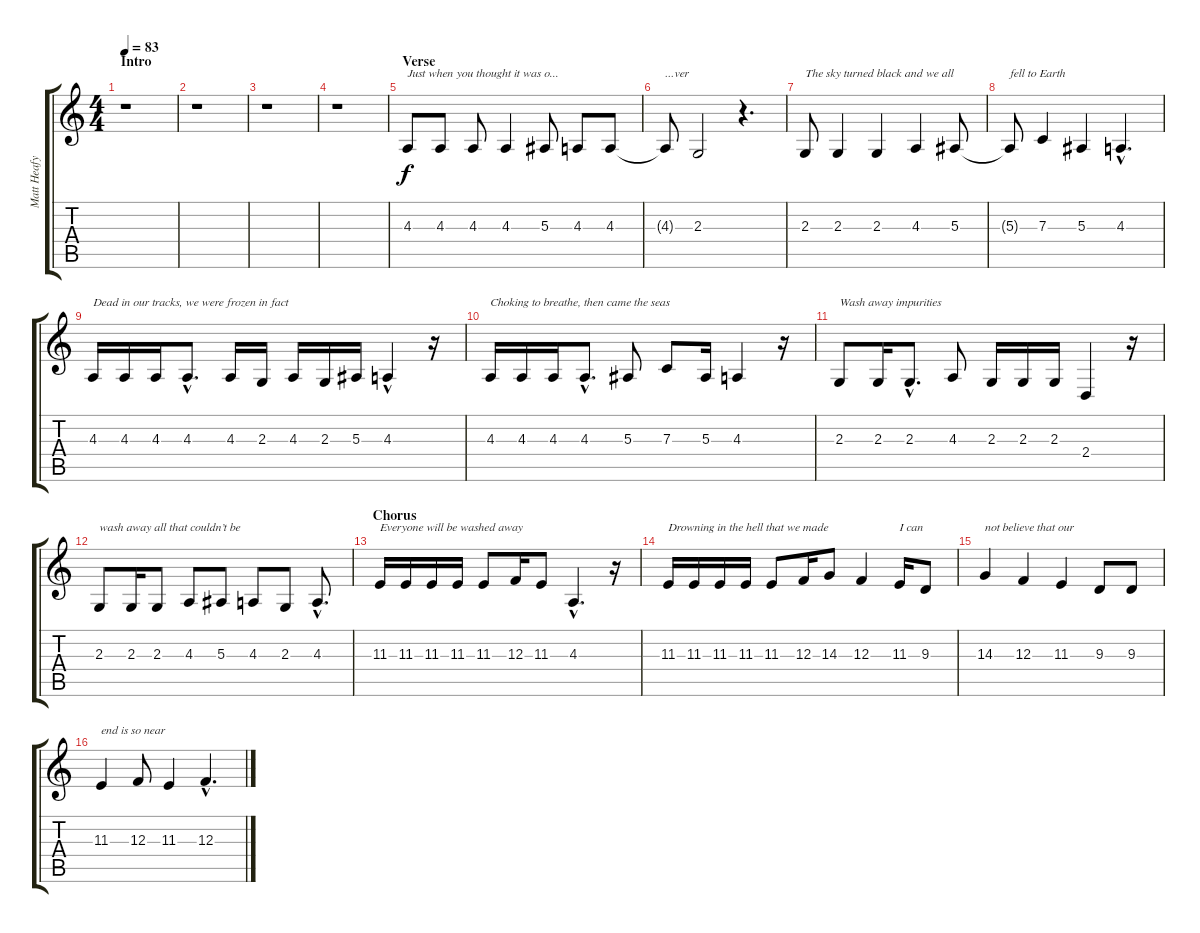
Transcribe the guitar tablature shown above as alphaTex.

\track ("Matt Heafy" "Matt Heafy") {instrument lead2sawtooth}
\staff {score tabs}
\tuning (D4 A3 F3 C3 G2 D2) {hide}
\ts (4 4)
\section ("" "Intro")
\tempo 83
\clef g2
\ks c
r.1{dy f instrument lead2sawtooth} |
r.1 |
r.1 |
r.1 |
\section ("" "Verse ")
4.3.8{txt "Just when you thought it was o..."} 4.3.8 4.3.8 4.3.4 5.3.8 4.3.8 4.3.8 |
4.3{t}.8{txt "...ver"} 2.3.2 r.4{d} |
2.3.8{txt "The sky turned black and we all"} 2.3.4 2.3.4 4.3.4 5.3.8 |
5.3{t}.8{txt "fell to Earth "} 7.3.4 5.3.4 4.3{hac}.4{d} |
4.3.16{txt "Dead in our tracks, we were frozen in fact"} 4.3.16 4.3.16 4.3{hac}.8{d} 4.3.16 2.3.16 4.3.16 2.3.16 5.3.16 4.3{hac}.4 r.16 |
4.3.16{txt "Choking to breathe, then came the seas"} 4.3.16 4.3.16 4.3{hac}.8{d} 5.3.8 7.3.8 5.3.16 4.3.4 r.16 |
2.3.8{txt "Wash away impurities"} 2.3.16 2.3{hac}.8{d} 4.3.8 2.3.16 2.3.16 2.3.16 2.4.4 r.16 |
2.3.8{txt "wash away all that couldn’t be"} 2.3.16 2.3.8 4.3.8 5.3.8 4.3.8 2.3.8 4.3{hac}.8{d} |
\section ("" "Chorus")
11.3.16{txt "Everyone will be washed away"} 11.3.16 11.3.16 11.3.16 11.3.8 12.3.16 11.3.8 4.3{hac}.4{d} r.16 |
11.3.16{txt "Drowning in the hell that we made"} 11.3.16 11.3.16 11.3.16 11.3.8 12.3.16 14.3.8 12.3.4 11.3.16{txt "I can"} 9.3.8 |
14.3.4{txt "not believe that our "} 12.3.4 11.3.4 9.3.8 9.3.8 |
11.3.4{txt "end is so near"} 12.3.8 11.3.4 12.3{hac}.4{d}
